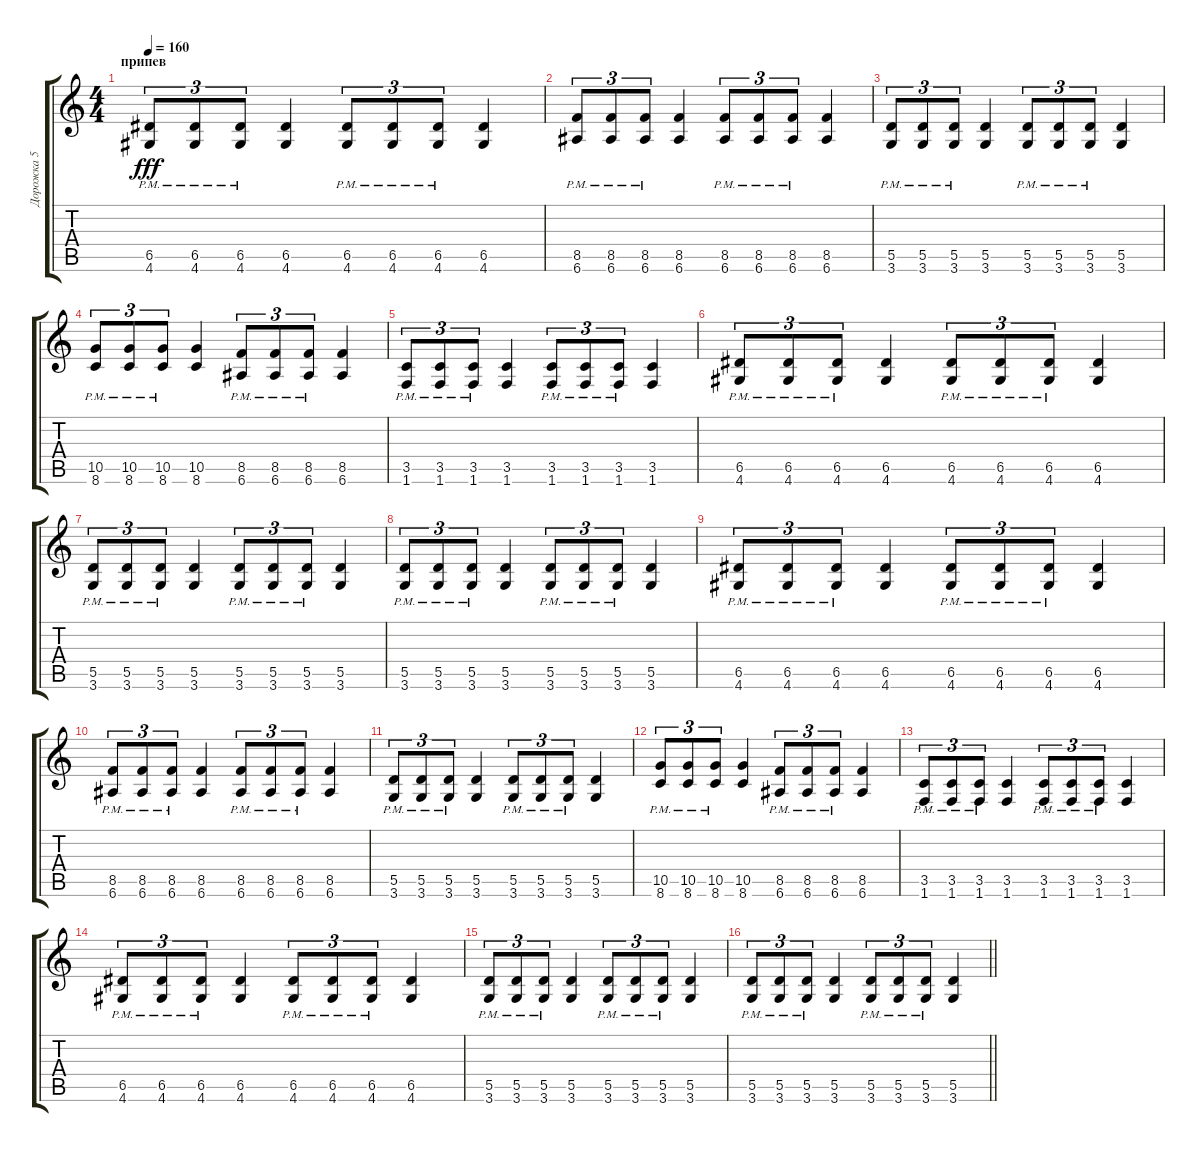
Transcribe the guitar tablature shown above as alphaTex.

\track ("Дорожка 5" "Дорожка 5") {instrument overdrivenguitar}
\staff {score tabs}
\tuning (E4 B3 G3 D3 A2 E2) {hide}
\ts (4 4)
\section ("" "припев")
\tempo 160
\clef g2
\ks c
(6.5{pm} 4.6{pm}).8{tu (3 2) dy fff} (6.5{pm} 4.6{pm}).8{tu (3 2)} (6.5{pm} 4.6{pm}).8{tu (3 2)} (6.5 4.6).4 (6.5{pm} 4.6{pm}).8{tu (3 2)} (6.5{pm} 4.6{pm}).8{tu (3 2)} (6.5{pm} 4.6{pm}).8{tu (3 2)} (6.5 4.6).4 |
(8.5{pm} 6.6{pm}).8{tu (3 2)} (8.5{pm} 6.6{pm}).8{tu (3 2)} (8.5{pm} 6.6{pm}).8{tu (3 2)} (8.5 6.6).4 (8.5{pm} 6.6{pm}).8{tu (3 2)} (8.5{pm} 6.6{pm}).8{tu (3 2)} (8.5{pm} 6.6{pm}).8{tu (3 2)} (8.5 6.6).4 |
(5.5{pm} 3.6{pm}).8{tu (3 2)} (5.5{pm} 3.6{pm}).8{tu (3 2)} (5.5{pm} 3.6{pm}).8{tu (3 2)} (5.5 3.6).4 (5.5{pm} 3.6{pm}).8{tu (3 2)} (5.5{pm} 3.6{pm}).8{tu (3 2)} (5.5{pm} 3.6{pm}).8{tu (3 2)} (5.5 3.6).4 |
(10.5{pm} 8.6{pm}).8{tu (3 2)} (10.5{pm} 8.6{pm}).8{tu (3 2)} (10.5{pm} 8.6{pm}).8{tu (3 2)} (10.5 8.6).4 (8.5{pm} 6.6{pm}).8{tu (3 2)} (8.5{pm} 6.6{pm}).8{tu (3 2)} (8.5{pm} 6.6{pm}).8{tu (3 2)} (8.5 6.6).4 |
(3.5{pm} 1.6{pm}).8{tu (3 2)} (3.5{pm} 1.6{pm}).8{tu (3 2)} (3.5{pm} 1.6{pm}).8{tu (3 2)} (3.5 1.6).4 (3.5{pm} 1.6{pm}).8{tu (3 2)} (3.5{pm} 1.6{pm}).8{tu (3 2)} (3.5{pm} 1.6{pm}).8{tu (3 2)} (3.5 1.6).4 |
(6.5{pm} 4.6{pm}).8{tu (3 2)} (6.5{pm} 4.6{pm}).8{tu (3 2)} (6.5{pm} 4.6{pm}).8{tu (3 2)} (6.5 4.6).4 (6.5{pm} 4.6{pm}).8{tu (3 2)} (6.5{pm} 4.6{pm}).8{tu (3 2)} (6.5{pm} 4.6{pm}).8{tu (3 2)} (6.5 4.6).4 |
(5.5{pm} 3.6{pm}).8{tu (3 2)} (5.5{pm} 3.6{pm}).8{tu (3 2)} (5.5{pm} 3.6{pm}).8{tu (3 2)} (5.5 3.6).4 (5.5{pm} 3.6{pm}).8{tu (3 2)} (5.5{pm} 3.6{pm}).8{tu (3 2)} (5.5{pm} 3.6{pm}).8{tu (3 2)} (5.5 3.6).4 |
(5.5{pm} 3.6{pm}).8{tu (3 2)} (5.5{pm} 3.6{pm}).8{tu (3 2)} (5.5{pm} 3.6{pm}).8{tu (3 2)} (5.5 3.6).4 (5.5{pm} 3.6{pm}).8{tu (3 2)} (5.5{pm} 3.6{pm}).8{tu (3 2)} (5.5{pm} 3.6{pm}).8{tu (3 2)} (5.5 3.6).4 |
(6.5{pm} 4.6{pm}).8{tu (3 2)} (6.5{pm} 4.6{pm}).8{tu (3 2)} (6.5{pm} 4.6{pm}).8{tu (3 2)} (6.5 4.6).4 (6.5{pm} 4.6{pm}).8{tu (3 2)} (6.5{pm} 4.6{pm}).8{tu (3 2)} (6.5{pm} 4.6{pm}).8{tu (3 2)} (6.5 4.6).4 |
(8.5{pm} 6.6{pm}).8{tu (3 2)} (8.5{pm} 6.6{pm}).8{tu (3 2)} (8.5{pm} 6.6{pm}).8{tu (3 2)} (8.5 6.6).4 (8.5{pm} 6.6{pm}).8{tu (3 2)} (8.5{pm} 6.6{pm}).8{tu (3 2)} (8.5{pm} 6.6{pm}).8{tu (3 2)} (8.5 6.6).4 |
(5.5{pm} 3.6{pm}).8{tu (3 2)} (5.5{pm} 3.6{pm}).8{tu (3 2)} (5.5{pm} 3.6{pm}).8{tu (3 2)} (5.5 3.6).4 (5.5{pm} 3.6{pm}).8{tu (3 2)} (5.5{pm} 3.6{pm}).8{tu (3 2)} (5.5{pm} 3.6{pm}).8{tu (3 2)} (5.5 3.6).4 |
(10.5{pm} 8.6{pm}).8{tu (3 2)} (10.5{pm} 8.6{pm}).8{tu (3 2)} (10.5{pm} 8.6{pm}).8{tu (3 2)} (10.5 8.6).4 (8.5{pm} 6.6{pm}).8{tu (3 2)} (8.5{pm} 6.6{pm}).8{tu (3 2)} (8.5{pm} 6.6{pm}).8{tu (3 2)} (8.5 6.6).4 |
(3.5{pm} 1.6{pm}).8{tu (3 2)} (3.5{pm} 1.6{pm}).8{tu (3 2)} (3.5{pm} 1.6{pm}).8{tu (3 2)} (3.5 1.6).4 (3.5{pm} 1.6{pm}).8{tu (3 2)} (3.5{pm} 1.6{pm}).8{tu (3 2)} (3.5{pm} 1.6{pm}).8{tu (3 2)} (3.5 1.6).4 |
(6.5{pm} 4.6{pm}).8{tu (3 2)} (6.5{pm} 4.6{pm}).8{tu (3 2)} (6.5{pm} 4.6{pm}).8{tu (3 2)} (6.5 4.6).4 (6.5{pm} 4.6{pm}).8{tu (3 2)} (6.5{pm} 4.6{pm}).8{tu (3 2)} (6.5{pm} 4.6{pm}).8{tu (3 2)} (6.5 4.6).4 |
(5.5{pm} 3.6{pm}).8{tu (3 2)} (5.5{pm} 3.6{pm}).8{tu (3 2)} (5.5{pm} 3.6{pm}).8{tu (3 2)} (5.5 3.6).4 (5.5{pm} 3.6{pm}).8{tu (3 2)} (5.5{pm} 3.6{pm}).8{tu (3 2)} (5.5{pm} 3.6{pm}).8{tu (3 2)} (5.5 3.6).4 |
\barLineRight lightlight
(5.5{pm} 3.6{pm}).8{tu (3 2)} (5.5{pm} 3.6{pm}).8{tu (3 2)} (5.5{pm} 3.6{pm}).8{tu (3 2)} (5.5 3.6).4 (5.5{pm} 3.6{pm}).8{tu (3 2)} (5.5{pm} 3.6{pm}).8{tu (3 2)} (5.5{pm} 3.6{pm}).8{tu (3 2)} (5.5 3.6).4
